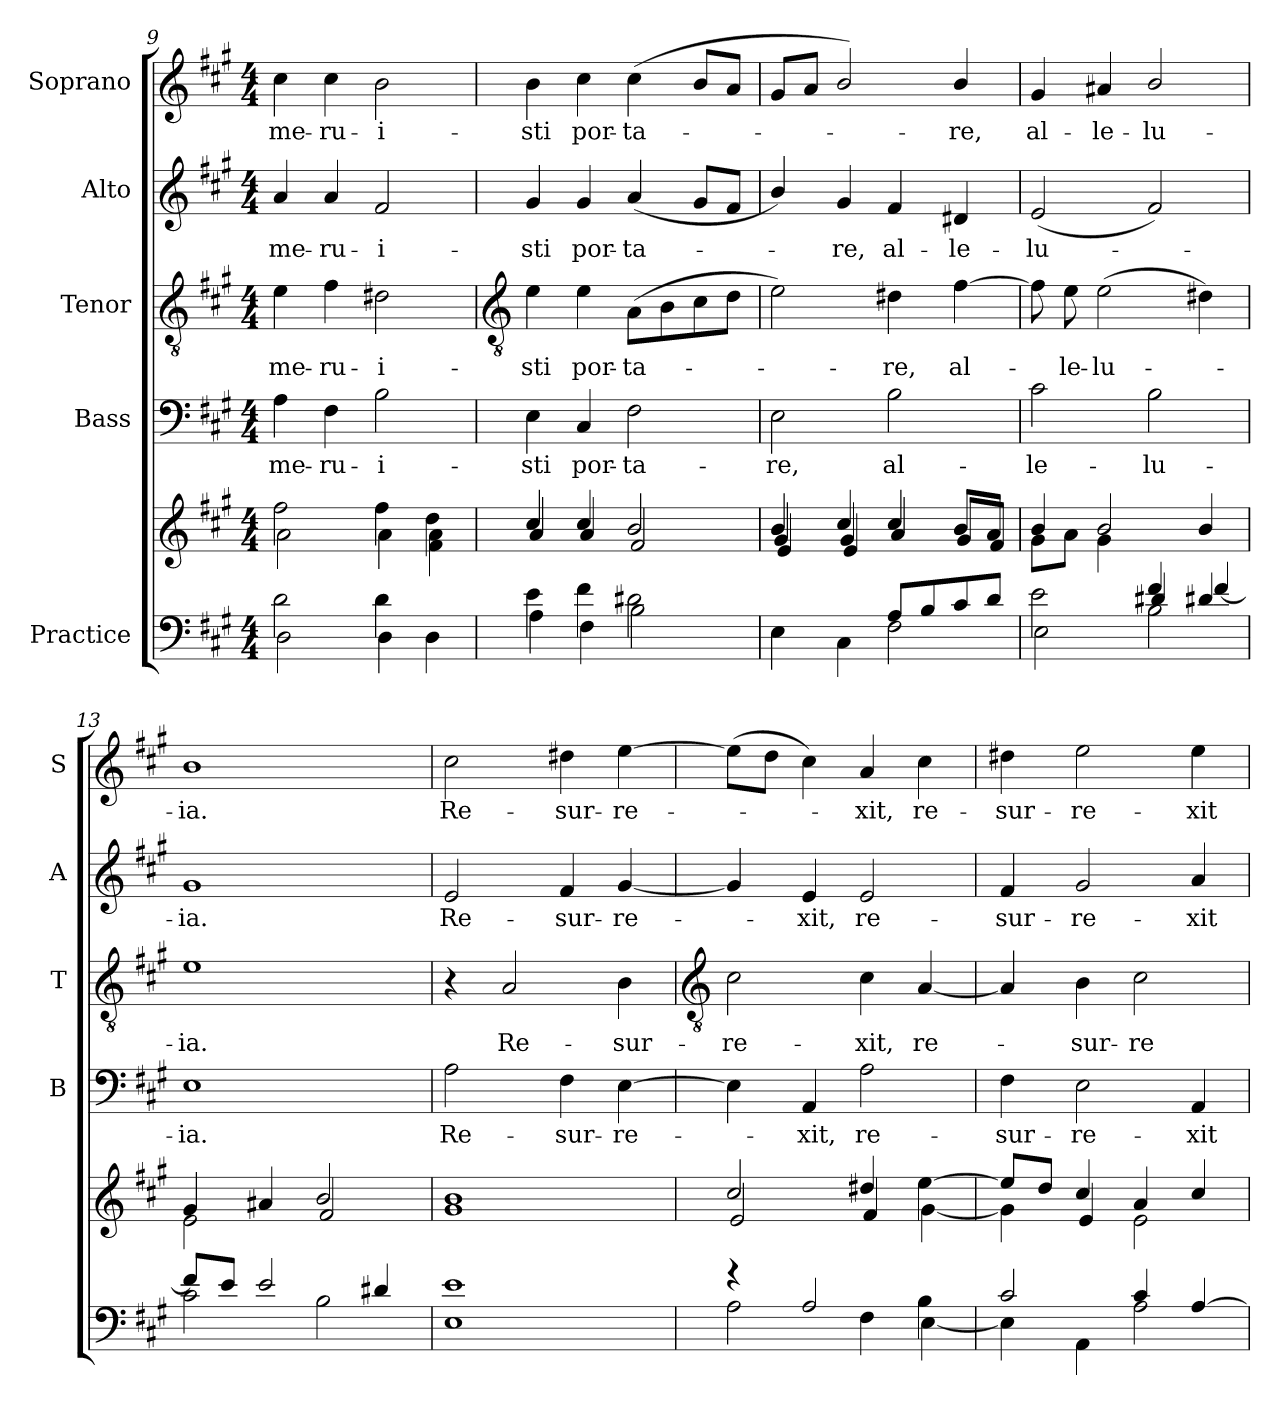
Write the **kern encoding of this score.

**kern	**kern	**kern	**text	**kern	**text	**kern	**text	**kern	**text
*part5	*part5	*part4	*part4	*part3	*part3	*part2	*part2	*part1	*part1
*staff6	*staff5	*staff4	*staff4	*staff3	*staff3	*staff2	*staff2	*staff1	*staff1
*I"Practice	*	*I"Bass	*	*I"Tenor	*	*I"Alto	*	*I"Soprano	*
*	*	*I'B	*	*I'T	*	*I'A	*	*I'S	*
*clefF4	*clefG2	*clefF4	*	*clefGv2	*	*clefG2	*	*clefG2	*
*k[f#c#g#]	*k[f#c#g#]	*k[f#c#g#]	*	*k[f#c#g#]	*	*k[f#c#g#]	*	*k[f#c#g#]	*
*A:	*A:	*A:	*	*A:	*	*A:	*	*A:	*
*M4/4	*M4/4	*M4/4	*	*M4/4	*	*M4/4	*	*M4/4	*
=9	=9	=9	=9	=9	=9	=9	=9	=9	=9
*^	*^	*	*	*	*	*	*	*	*
*	*	*	*^	*	*	*	*	*	*	*	*
!	!	!	!	!	!	!LO:LY:b	!	!LO:LY:b	!	!LO:LY:b	!	!LO:LY:b
2d\	2D\	2ff#\	2a\	2.ryy	4A	me-	4e	me-	4a	me-	4cc#	me-
!	!	!	!	!	!	!LO:LY:b	!	!LO:LY:b	!	!LO:LY:b	!	!LO:LY:b
.	.	.	.	.	4F#	-ru-	4f#	-ru-	4a	-ru-	4cc#	-ru-
!	!	!	!	!	!	!LO:LY:b	!	!LO:LY:b	!	!LO:LY:b	!	!LO:LY:b
4d\	4D\	4ff#\	4a\	.	2B	-i-	2d#X	-i-	2f#	-i-	2b	-i-
4ryy	4D\	4dd\	4a\	4f#\	.	.	.	.	.	.	.	.
*	*	*v	*v	*v	*	*	*	*	*	*	*	*
!!LO:LB:g=z
=10	=10	=10	=10	=10	=10	=10	=10	=10	=10	=10
*	*	*	*	*	*clefGv2	*	*	*	*	*
*	*	*^	*	*	*	*	*	*	*	*
*	*	*	*^	*	*	*	*	*	*	*	*
!	!	!	!	!	!	!LO:LY:b	!	!LO:LY:b	!	!LO:LY:b	!	!LO:LY:b
*	*	*	*v	*v	*	*	*	*	*	*	*	*
4e\	4A\	4cc#/	4a/	4E	-sti	4e	-sti	4g#	-sti	4b	-sti
!	!	!	!	!	!LO:LY:b	!	!LO:LY:b	!	!LO:LY:b	!	!LO:LY:b
4f#\	4F#\	4cc#/	4a/	4C#	por-	4e	por-	4g#	por-	4cc#	por-
!	!	!	!	!	!LO:LY:b	!	!LO:LY:b	!	!LO:LY:b	!	!LO:LY:b
2d#X\	2B\	2b/	2f#/	2F#	-ta-	(>8AL	-ta-	(<4a	-ta-	(<4cc#	-ta-
.	.	.	.	.	.	8B	.	.	.	.	.
.	.	.	.	.	.	8c#	.	8g#L	.	8bL	.
.	.	.	.	.	.	8dJ	.	8f#J	.	8aJ	.
!!LO:LB:g=z
=11	=11	=11	=11	=11	=11	=11	=11	=11	=11	=11	=11
*	*	*	*^	*	*	*	*	*	*	*	*
!	!	!	!	!	!	!LO:LY:b	!	!	!	!	!	!
2ryy	4E\	4b/	4g#/	4e/	2E	-re,	2e)	.	4b/)	.	8g#L	.
.	.	.	.	.	.	.	.	.	.	.	8aJ	.
!	!	!	!	!	!	!	!	!	!	!LO:LY:b	!	!
.	4C#\	4cc#/	4g#/	4e/	.	.	.	.	4g#	re,	2b/)	.
!	!	!	!	!	!	!LO:LY:b	!	!LO:LY:b	!	!LO:LY:b	!	!
8A/L	2F#\	4cc#/	4a/	2ryy	2B	al-	4d#X	re,	4f#	al-	.	.
8B/	.	.	.	.	.	.	.	.	.	.	.	.
!	!	!	!	!	!	!	!	!LO:LY:b	!	!LO:LY:b	!	!LO:LY:b
8c#/	.	8b/L	8g#/L	.	.	.	[4f#	al-	4d#X	-le-	4b/	re,
8d/J	.	8a/J	8f#/J	.	.	.	.	.	.	.	.	.
*	*	*	*v	*v	*	*	*	*	*	*	*	*
=12	=12	=12	=12	=12	=12	=12	=12	=12	=12	=12	=12
*	*^	*	*	*	*	*	*	*	*	*	*
!	!	!	!	!	!	!LO:LY:b	!	!	!	!LO:LY:b	!	!LO:LY:b
2ryy	2e\	2E\	8g#\L	4b/	2c#	-le-	8f#]	.	(<2e	-lu-	4g#	al-
!	!	!	!	!	!	!	!	!LO:LY:b	!	!	!	!
.	.	.	8a\J	.	.	.	8e	le-	.	.	.	.
!	!	!	!	!	!	!	!	!LO:LY:b	!	!	!	!LO:LY:b
.	.	.	2b/	4g#\	.	.	(>2e	-lu-	.	.	4a#X	-le-
!	!	!	!	!	!	!LO:LY:b	!	!	!	!	!	!LO:LY:b
4f#/	4d#X/	2B\	.	2ryy	2B	-lu-	.	.	2f#)	.	2b/	-lu-
4d#X/	[4f#/	.	4b/	.	.	.	4d#X)	.	.	.	.	.
*	*v	*v	*	*	*	*	*	*	*	*	*	*
=13	=13	=13	=13	=13	=13	=13	=13	=13	=13	=13	=13
!	!	!	!	!	!LO:LY:b	!	!LO:LY:b	!	!LO:LY:b	!	!LO:LY:b
8f#/L]	2c#\	4g#/	2e\	1E	-ia.	1e	ia.	1g#	ia.	1b	-ia.
8e/J	.	.	.	.	.	.	.	.	.	.	.
2e/	.	4a#X/	.	.	.	.	.	.	.	.	.
.	2B\	2b/	2f#/	.	.	.	.	.	.	.	.
4d#X/	.	.	.	.	.	.	.	.	.	.	.
=14	=14	=14	=14	=14	=14	=14	=14	=14	=14	=14	=14
!	!	!	!	!	!LO:LY:b	!	!	!	!LO:LY:b	!	!LO:LY:b
1e/	1E\	1b/	1g#\	2A	Re-	4r	.	2e	Re-	2cc#	Re-
!	!	!	!	!	!	!	!LO:LY:b	!	!	!	!
.	.	.	.	.	.	2A	Re-	.	.	.	.
!	!	!	!	!	!LO:LY:b	!	!	!	!LO:LY:b	!	!LO:LY:b
.	.	.	.	4F#	-sur-	.	.	4f#	-sur-	4dd#X	-sur-
!	!	!	!	!	!LO:LY:b	!	!LO:LY:b	!	!LO:LY:b	!	!LO:LY:b
.	.	.	.	[4E	-re-	4B	-sur-	[4g#	-re-	[4ee	-re-
!!LO:LB:g=z
=15	=15	=15	=15	=15	=15	=15	=15	=15	=15	=15	=15
*	*	*	*	*	*	*clefGv2	*	*	*	*	*
!	!	!	!	!	!	!	!LO:LY:b	!	!	!	!
4r	2A\	2cc#/	2e/	4E]	.	2c#	-re-	4g#]	.	(>8eeL]	.
.	.	.	.	.	.	.	.	.	.	8ddJ	.
!	!	!	!	!	!LO:LY:b	!	!	!	!LO:LY:b	!	!
2A/	.	.	.	4AA	xit,	.	.	4e	xit,	4cc#)	.
!	!	!	!	!	!LO:LY:b	!	!LO:LY:b	!	!LO:LY:b	!	!LO:LY:b
.	4F#\	4dd#X/	4f#/	2A	re-	4c#	-xit,	2e	re-	4a	xit,
!	!	!	!	!	!	!	!LO:LY:b	!	!	!	!LO:LY:b
4B\	[4E\	[4ee\	[4g#\	.	.	[4A	re-	.	.	4cc#	re-
!!LO:LB:g=z
=16	=16	=16	=16	=16	=16	=16	=16	=16	=16	=16	=16
!	!	!	!	!	!LO:LY:b	!	!	!	!LO:LY:b	!	!LO:LY:b
2c#/	4E\]	8ee/L]	4g#\]	4F#	-sur-	4A]	.	4f#	-sur-	4dd#X	-sur-
.	.	8dd/J	.	.	.	.	.	.	.	.	.
!	!	!	!	!	!LO:LY:b	!	!LO:LY:b	!	!LO:LY:b	!	!LO:LY:b
.	4AA\	4cc#/	4e/	2E	-re-	4B	sur-	2g#	-re-	2ee	-re-
!	!	!	!	!	!	!	!LO:LY:b	!	!	!	!
4c#/	2A\	4a/	2e\	.	.	2c#	-re-	.	.	.	.
!	!	!	!	!	!LO:LY:b	!	!	!	!LO:LY:b	!	!LO:LY:b
[4A/	.	4cc#/	.	4AA	-xit	.	.	4a	-xit	4ee	-xit
*v	*v	*	*	*	*	*	*	*	*	*	*
*	*v	*v	*	*	*	*	*	*	*	*
=	=	=	=	=	=	=	=	=	=
*-	*-	*-	*-	*-	*-	*-	*-	*-	*-
